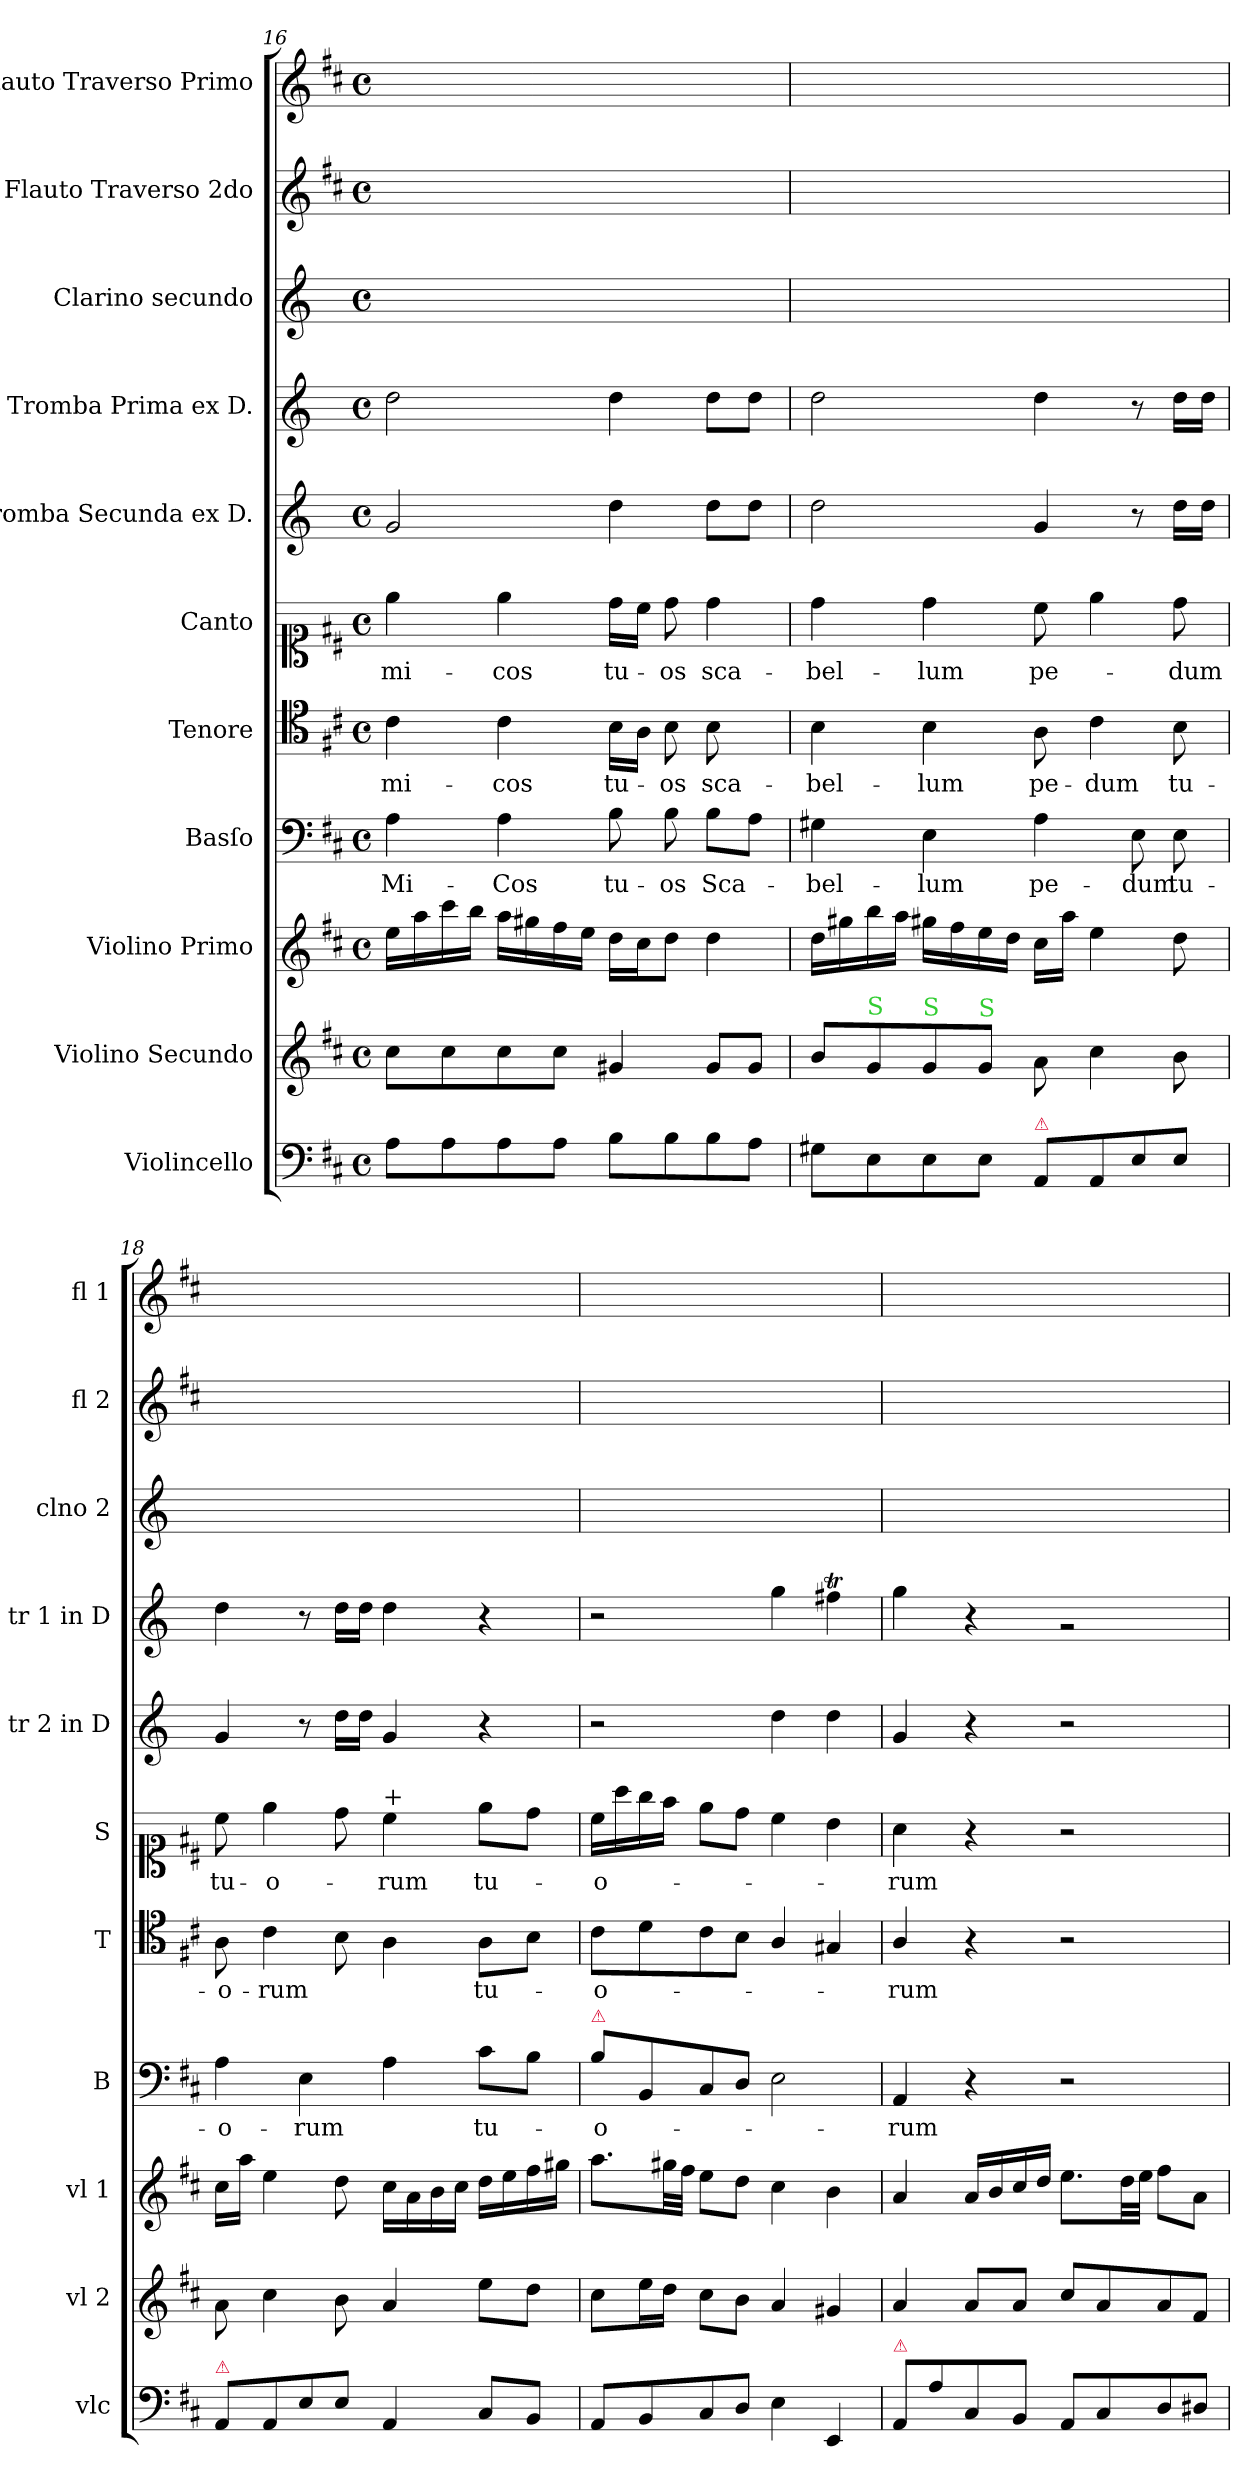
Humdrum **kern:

**kern	**kern	**kern	**kern	**text	**kern	**text	**kern	**text	**kern	**kern	**kern	**kern	**kern
*part11	*part10	*part9	*part8	*part8	*part7	*part7	*part6	*part6	*part5	*part4	*part3	*part2	*part1
*staff11	*staff10	*staff9	*staff8	*staff8	*staff7	*staff7	*staff6	*staff6	*staff5	*staff4	*staff3	*staff2	*staff1
*I"Violincello	*I"Violino Secundo	*I"Violino Primo	*I"Basſo	*	*I"Tenore	*	*I"Canto	*	*I"Tromba Secunda ex D.	*I"Tromba Prima ex D.	*I"Clarino secundo	*I"Flauto Traverso 2do	*I"Flauto Traverso Primo
*I'vlc	*I'vl 2	*I'vl 1	*I'B	*	*I'T	*	*I'S	*	*I'tr 2 in D	*I'tr 1 in D	*I'clno 2	*I'fl 2	*I'fl 1
*clefF4	*clefG2	*clefG2	*clefF4	*	*clefC4	*	*clefC1	*	*clefG2	*clefG2	*clefG2	*clefG2	*clefG2
*	*	*	*	*	*	*	*	*	*ITrd-1c-2	*ITrd-1c-2	*ITrd-1c-2	*	*
*k[f#c#]	*k[f#c#]	*k[f#c#]	*k[f#c#]	*	*k[f#c#]	*	*k[f#c#]	*	*k[f#c#]	*k[f#c#]	*k[f#c#]	*k[f#c#]	*k[f#c#]
*M4/4	*M4/4	*M4/4	*M4/4	*	*M4/4	*	*M4/4	*	*M4/4	*M4/4	*M4/4	*M4/4	*M4/4
*met(c)	*met(c)	*met(c)	*met(c)	*	*met(c)	*	*met(c)	*	*met(c)	*met(c)	*met(c)	*met(c)	*met(c)
=16	=16	=16	=16	=16	=16	=16	=16	=16	=16	=16	=16	=16	=16
8A\L	8cc#\L	16ee\LL	4A\	-Mi-	4c#\	-mi-	4ee\	-mi-	2a/	2ee\	1ryy	1ryy	1ryy
.	.	16aa\	.	.	.	.	.	.	.	.	.	.	.
8A\	8cc#\	16ccc#\	.	.	.	.	.	.	.	.	.	.	.
.	.	16bb\JJ	.	.	.	.	.	.	.	.	.	.	.
8A\	8cc#\	16aa\LL	4A\	-Cos	4c#\	-cos	4ee\	-cos	.	.	.	.	.
.	.	16gg#X\	.	.	.	.	.	.	.	.	.	.	.
8A\J	8cc#\J	16ff#\	.	.	.	.	.	.	.	.	.	.	.
.	.	16ee\JJ	.	.	.	.	.	.	.	.	.	.	.
8B\L	4g#X/	16dd\LL	8B\	tu-	16B\LL	tu-	16dd\LL	tu-	4ee\	4ee\	.	.	.
.	.	16cc#\J	.	.	16A\JJ	.	16cc#\JJ	.	.	.	.	.	.
8B\	.	8dd\J	8B\	-os	8B\	-os	8dd\	-os	.	.	.	.	.
!	!	!	!	!	!LO:N:vis=8	!	!	!	!	!	!	!	!
8B\	8g#/L	4dd\	8B\L	Sca-	4B\	sca-	4dd\	sca-	8ee\L	8ee\L	.	.	.
8A\J	8g#/J	.	8A\J	.	.	.	.	.	8ee\J	8ee\J	.	.	.
=17	=17	=17	=17	=17	=17	=17	=17	=17	=17	=17	=17	=17	=17
8G#X\L	8b/L	16dd\LL	4G#X\	-bel-	4B\	-bel-	4dd\	-bel-	2ee\	2ee\	1ryy	1ryy	1ryy
.	.	16gg#X\	.	.	.	.	.	.	.	.	.	.	.
!	!LO:TX:a:color=limegreen:t=S	!	!	!	!	!	!	!	!	!	!	!	!
8E\	8g/	16bb\	.	.	.	.	.	.	.	.	.	.	.
.	.	16aa\JJ	.	.	.	.	.	.	.	.	.	.	.
!	!LO:TX:a:color=limegreen:t=S	!	!	!	!	!	!	!	!	!	!	!	!
8E\	8g/	16gg#X\LL	4E\	-lum	4B\	-lum	4dd\	-lum	.	.	.	.	.
.	.	16ff#\	.	.	.	.	.	.	.	.	.	.	.
!	!LO:TX:a:color=limegreen:t=S	!	!	!	!	!	!	!	!	!	!	!	!
8E\J	8g/J	16ee\	.	.	.	.	.	.	.	.	.	.	.
.	.	16dd\JJ	.	.	.	.	.	.	.	.	.	.	.
!LO:TX:a:color=crimson:t=⚠	!	!	!	!	!	!	!	!	!	!	!	!	!
8AA/L	8a\	16cc#\LL	4A\	pe-	8A\	pe-	8cc#\	pe-	4a/	4ee\	.	.	.
.	.	16aa\JJ	.	.	.	.	.	.	.	.	.	.	.
8AA/	4cc#\	4ee\	.	.	4c#\	-dum	4ee\	.	.	.	.	.	.
8E\	.	.	8E\	-dum	.	.	.	.	8r	8r	.	.	.
8E\J	8b\	8dd\	8E\	tu-	8B\	tu-	8dd\	-dum	16ee\LL	16ee\LL	.	.	.
.	.	.	.	.	.	.	.	.	16ee\JJ	16ee\JJ	.	.	.
=18	=18	=18	=18	=18	=18	=18	=18	=18	=18	=18	=18	=18	=18
!LO:TX:a:color=crimson:t=⚠	!	!	!	!	!	!	!	!	!	!	!	!	!
8AA/L	8a\	16cc#\LL	4A\	-o-	8A\	-o-	8cc#\	tu-	4a/	4ee\	1ryy	1ryy	1ryy
.	.	16aa\JJ	.	.	.	.	.	.	.	.	.	.	.
8AA/	4cc#\	4ee\	.	.	4c#\	-rum	4ee\	-o-	.	.	.	.	.
8E\	.	.	4E\	-rum	.	.	.	.	8r	8r	.	.	.
8E\J	8b\	8dd\	.	.	8B\	.	8dd\	.	16ee\LL	16ee\LL	.	.	.
.	.	.	.	.	.	.	.	.	16ee\JJ	16ee\JJ	.	.	.
!	!	!	!	!	!	!	!LO:TX:a:t=+	!	!	!	!	!	!
4AA/	4a/	16cc#\LL	4A\	.	4A\	.	4cc#\	-rum	4a/	4ee\	.	.	.
.	.	16a\	.	.	.	.	.	.	.	.	.	.	.
.	.	16b\	.	.	.	.	.	.	.	.	.	.	.
.	.	16cc#\JJ	.	.	.	.	.	.	.	.	.	.	.
8C#/L	8ee\L	16dd\LL	8c#\L	tu-	8A\L	tu-	8ee\L	tu-	4r	4r	.	.	.
.	.	16ee\	.	.	.	.	.	.	.	.	.	.	.
8BB/J	8dd\J	16ff#\	8B\J	.	8B\J	.	8dd\J	.	.	.	.	.	.
.	.	16gg#X\JJ	.	.	.	.	.	.	.	.	.	.	.
=19	=19	=19	=19	=19	=19	=19	=19	=19	=19	=19	=19	=19	=19
!	!	!	!LO:TX:a:color=crimson:t=⚠	!	!	!	!	!	!	!	!	!	!
8AA/L	8cc#\L	8.aa\L	8B\L	-o-	8c#\L	-o-	16cc#\LL	-o-	2r	2r	1ryy	1ryy	1ryy
.	.	.	.	.	.	.	16aa\	.	.	.	.	.	.
8BB/	16ee\L	.	8BB/	.	8d\	.	16gg\	.	.	.	.	.	.
.	16dd\JJ	32gg#X\LL	.	.	.	.	16ff#\JJ	.	.	.	.	.	.
.	.	32ff#\JJJ	.	.	.	.	.	.	.	.	.	.	.
8C#/	8cc#\L	8ee\L	8C#/	.	8c#\	.	8ee\L	.	.	.	.	.	.
8D/J	8b\J	8dd\J	8D/J	.	8B\J	.	8dd\J	.	.	.	.	.	.
4E\	4a/	4cc#\	2E\	.	4A/	.	4cc#\	.	4ee\	4aa\	.	.	.
4EE/	4g#X/	4b\	.	.	4G#X/	.	4b\	.	4ee\	4gg#Xt\	.	.	.
=20	=20	=20	=20	=20	=20	=20	=20	=20	=20	=20	=20	=20	=20
!LO:TX:a:color=crimson:t=⚠	!	!	!	!	!	!	!	!	!	!	!	!	!
8AA/L	4a/	4a/	4AA/	-rum	4A/	-rum	4a\	-rum	4a/	4aa\	1ryy	1ryy	1ryy
8A\	.	.	.	.	.	.	.	.	.	.	.	.	.
8C#/	8a/L	16a/LL	4r	.	4r	.	4r	.	4r	4r	.	.	.
.	.	16b/	.	.	.	.	.	.	.	.	.	.	.
8BB/J	8a/J	16cc#/	.	.	.	.	.	.	.	.	.	.	.
.	.	16dd/JJ	.	.	.	.	.	.	.	.	.	.	.
8AA/L	8cc#/L	8.ee\L	2r	.	2r	.	2r	.	2r	2rg	.	.	.
8C#/	8a/	.	.	.	.	.	.	.	.	.	.	.	.
.	.	32dd\LL	.	.	.	.	.	.	.	.	.	.	.
.	.	32ee\JJJ	.	.	.	.	.	.	.	.	.	.	.
8D/	8a/	8ff#\L	.	.	.	.	.	.	.	.	.	.	.
8D#X/J	8f#/J	8a\J	.	.	.	.	.	.	.	.	.	.	.
=	=	=	=	=	=	=	=	=	=	=	=	=	=
*-	*-	*-	*-	*-	*-	*-	*-	*-	*-	*-	*-	*-	*-
